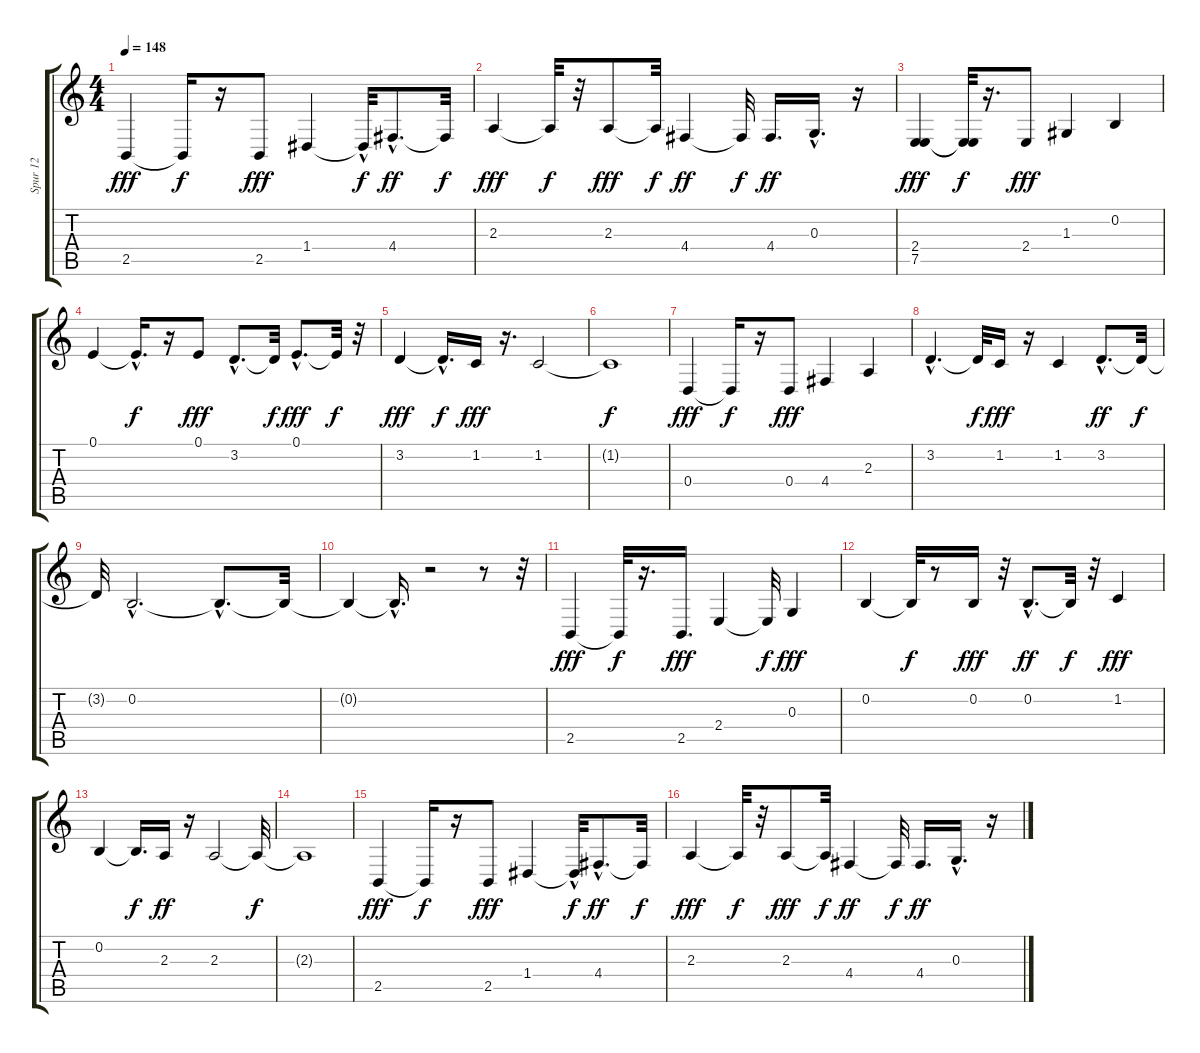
\track ("Spur 12" "Spur 12") {instrument frenchhorn}
\staff {score tabs}
\tuning (E4 B3 G3 D3 A2 E2) {hide}
\ts (4 4)
\tempo 148
\clef g2
\ks c
2.5.4{dy fff} 2.5{t}.16{dy f} r.16 2.5.8{dy fff} 1.4.4 1.4{hac t}.32{dy f} 4.4{hac}.8{d dy ff} 4.4{t}.32{dy f} |
2.3.4{dy fff} 2.3{t}.32{dy f} r.32 2.3.8{dy fff} 2.3{t}.32{dy f} 4.4.4{dy ff} 4.4{t}.32{dy f} 4.4.16{d dy ff} 0.3{hac}.16{d} r.16 |
(2.4 7.5).4{dy fff} (2.4{t} 7.5{t}).32{dy f} r.16{d} 2.4.8{dy fff} 1.3.4 0.2.4 |
0.1.4 0.1{hac t}.16{d dy f} r.16 0.1.8{dy fff} 3.2{hac}.8{d} 3.2{t}.32{dy f} 0.1{hac}.8{d dy fff} 0.1{t}.32{dy f} r.32 |
3.2.4{dy fff} 3.2{hac t}.16{d dy f} 1.2.16{dy fff} r.16{d} 1.2.2 |
1.2{t}.1{dy f} |
0.4.4{dy fff} 0.4{t}.16{dy f} r.16 0.4.8{dy fff} 4.4.4 2.3.4 |
3.2{hac}.4{d} 3.2{t}.32{dy f} 1.2.16{dy fff} r.16 1.2.4 3.2{hac}.8{d dy ff} 3.2{t}.32{dy f} |
3.2{t}.32 0.2{hac}.2{d} 0.2{hac t}.8{d} 0.2{t}.32 |
0.2{t}.4 0.2{hac t}.16{d} r.2 r.8 r.32 |
2.5.4{dy fff} 2.5{t}.32{dy f} r.16{d} 2.5.16{d dy fff} 2.4.4 2.4{t}.32{dy f} 0.3.4{dy fff} |
0.2.4 0.2{t}.32{dy f} r.8 0.2.16{dy fff} r.32 0.2{hac}.8{d dy ff} 0.2{t}.32{dy f} r.32 1.2.4{dy fff} |
0.2.4 0.2{t}.16{d dy f} 2.3.16{dy ff} r.16 2.3.2 2.3{t}.32{dy f} |
2.3{t}.1 |
2.5.4{dy fff} 2.5{t}.16{dy f} r.16 2.5.8{dy fff} 1.4.4 1.4{hac t}.32{dy f} 4.4{hac}.8{d dy ff} 4.4{t}.32{dy f} |
2.3.4{dy fff} 2.3{t}.32{dy f} r.32 2.3.8{dy fff} 2.3{t}.32{dy f} 4.4.4{dy ff} 4.4{t}.32{dy f} 4.4.16{d dy ff} 0.3{hac}.16{d} r.16
